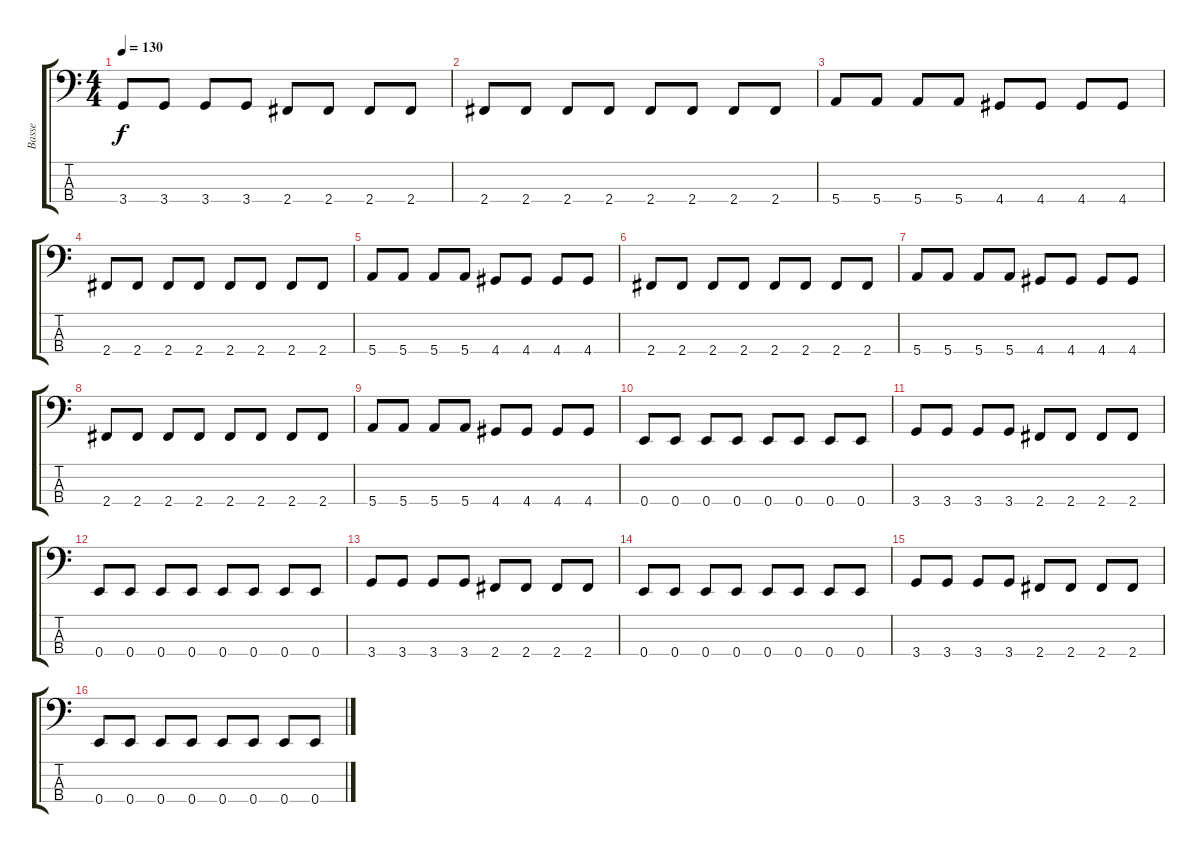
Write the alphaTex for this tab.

\track ("Basse" "Basse") {instrument acousticbass}
\staff {score tabs}
\tuning (G2 D2 A1 E1) {hide}
\ts (4 4)
\tempo 130
\clef f4
\ks c
3.4.8{dy f} 3.4.8 3.4.8 3.4.8 2.4.8 2.4.8 2.4.8 2.4.8 |
2.4.8 2.4.8 2.4.8 2.4.8 2.4.8 2.4.8 2.4.8 2.4.8 |
5.4.8 5.4.8 5.4.8 5.4.8 4.4.8 4.4.8 4.4.8 4.4.8 |
2.4.8 2.4.8 2.4.8 2.4.8 2.4.8 2.4.8 2.4.8 2.4.8 |
5.4.8 5.4.8 5.4.8 5.4.8 4.4.8 4.4.8 4.4.8 4.4.8 |
2.4.8 2.4.8 2.4.8 2.4.8 2.4.8 2.4.8 2.4.8 2.4.8 |
5.4.8 5.4.8 5.4.8 5.4.8 4.4.8 4.4.8 4.4.8 4.4.8 |
2.4.8 2.4.8 2.4.8 2.4.8 2.4.8 2.4.8 2.4.8 2.4.8 |
5.4.8 5.4.8 5.4.8 5.4.8 4.4.8 4.4.8 4.4.8 4.4.8 |
0.4.8 0.4.8 0.4.8 0.4.8 0.4.8 0.4.8 0.4.8 0.4.8 |
3.4.8 3.4.8 3.4.8 3.4.8 2.4.8 2.4.8 2.4.8 2.4.8 |
0.4.8 0.4.8 0.4.8 0.4.8 0.4.8 0.4.8 0.4.8 0.4.8 |
3.4.8 3.4.8 3.4.8 3.4.8 2.4.8 2.4.8 2.4.8 2.4.8 |
0.4.8 0.4.8 0.4.8 0.4.8 0.4.8 0.4.8 0.4.8 0.4.8 |
3.4.8 3.4.8 3.4.8 3.4.8 2.4.8 2.4.8 2.4.8 2.4.8 |
0.4.8 0.4.8 0.4.8 0.4.8 0.4.8 0.4.8 0.4.8 0.4.8
